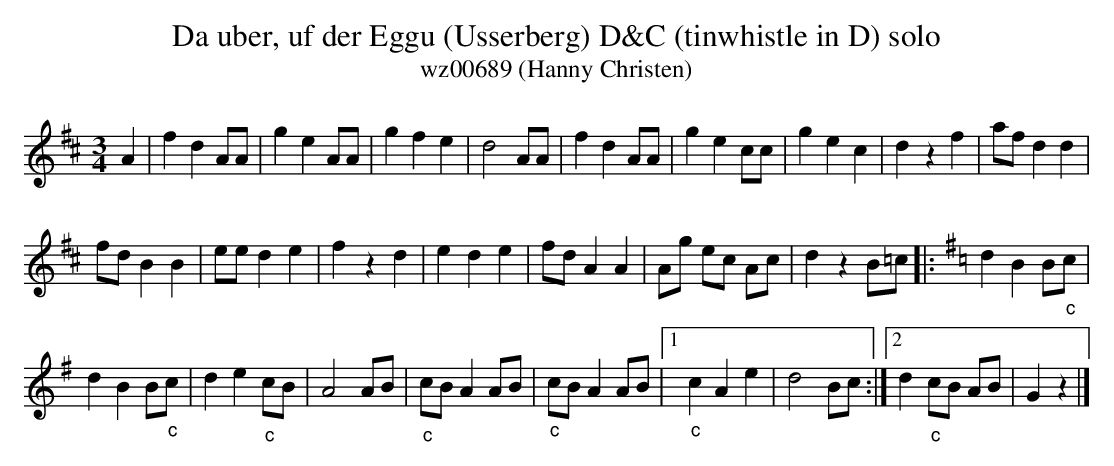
X:1
T:Da uber, uf der Eggu (Usserberg) D&C (tinwhistle in D) solo
T:wz00689 (Hanny Christen)
M:3/4
L:1/8
K:D transpose=12
A2|f2d2AA | g2e2AA | g2f2e2 | d4AA | f2d2AA | \
g2e2cc | g2e2c2 | d2z2f2 |\
afd2d2 |
fdB2B2 | eed2e2 | \
f2z2d2 | e2d2e2 | fd A2A2 | Ag ec Ac | d2z2 B=c |: [K:G] \
d2B2B"_c"c |
d2B2B"_c"c | d2e2 "_c"cB | A4AB | "_c"cBA2AB | \
"_c"cBA2AB |1 "_c"c2A2e2 | d4Bc :|2 d2"_c"cB AB | G2z2 |]
